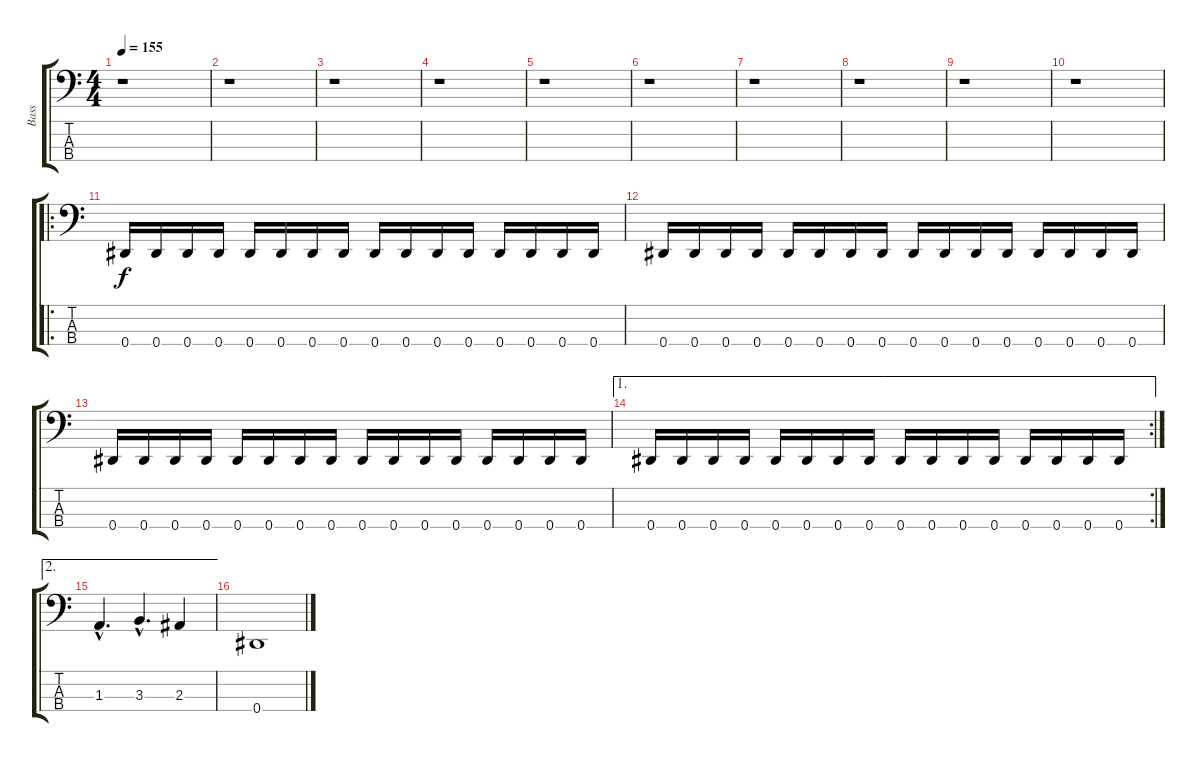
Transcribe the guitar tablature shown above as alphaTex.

\track ("Bass" "Bass") {instrument electricbasspick}
\staff {score tabs}
\tuning (Gb2 Db2 Ab1 Eb1) {hide}
\ts (4 4)
\tempo 155
\clef f4
\ks c
r.1{dy f} |
r.1 |
r.1 |
r.1 |
r.1 |
r.1 |
r.1 |
r.1 |
r.1 |
r.1 |
\ro
0.4.16 0.4.16 0.4.16 0.4.16 0.4.16 0.4.16 0.4.16 0.4.16 0.4.16 0.4.16 0.4.16 0.4.16 0.4.16 0.4.16 0.4.16 0.4.16 |
0.4.16 0.4.16 0.4.16 0.4.16 0.4.16 0.4.16 0.4.16 0.4.16 0.4.16 0.4.16 0.4.16 0.4.16 0.4.16 0.4.16 0.4.16 0.4.16 |
0.4.16 0.4.16 0.4.16 0.4.16 0.4.16 0.4.16 0.4.16 0.4.16 0.4.16 0.4.16 0.4.16 0.4.16 0.4.16 0.4.16 0.4.16 0.4.16 |
\ae 1
\rc 2
0.4.16 0.4.16 0.4.16 0.4.16 0.4.16 0.4.16 0.4.16 0.4.16 0.4.16 0.4.16 0.4.16 0.4.16 0.4.16 0.4.16 0.4.16 0.4.16 |
\ae 2
1.3{hac}.4{d} 3.3{hac}.4{d} 2.3.4 |
0.4.1
